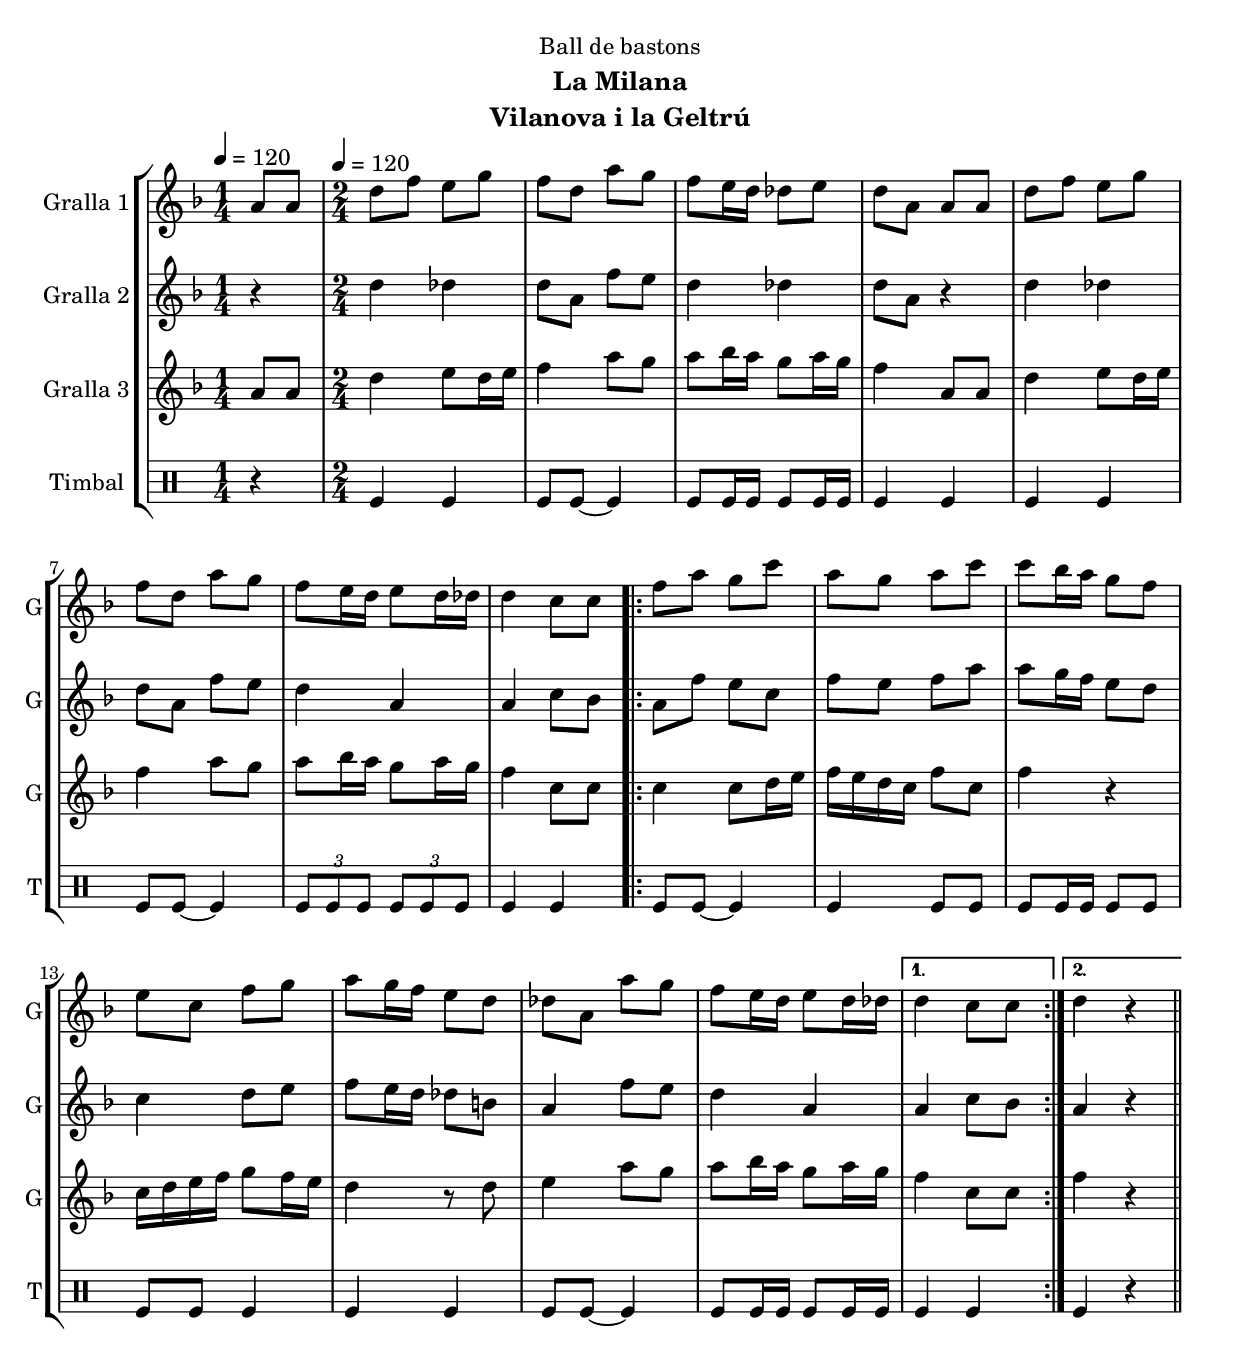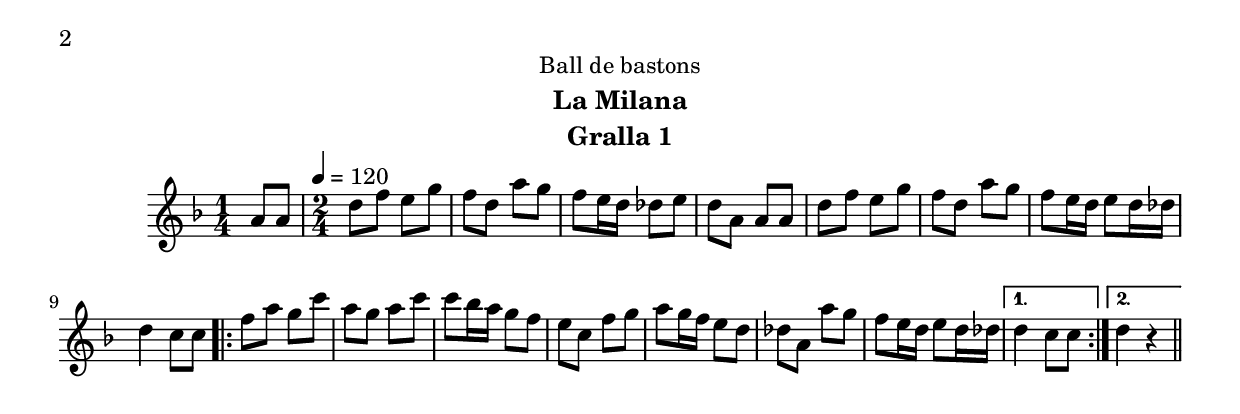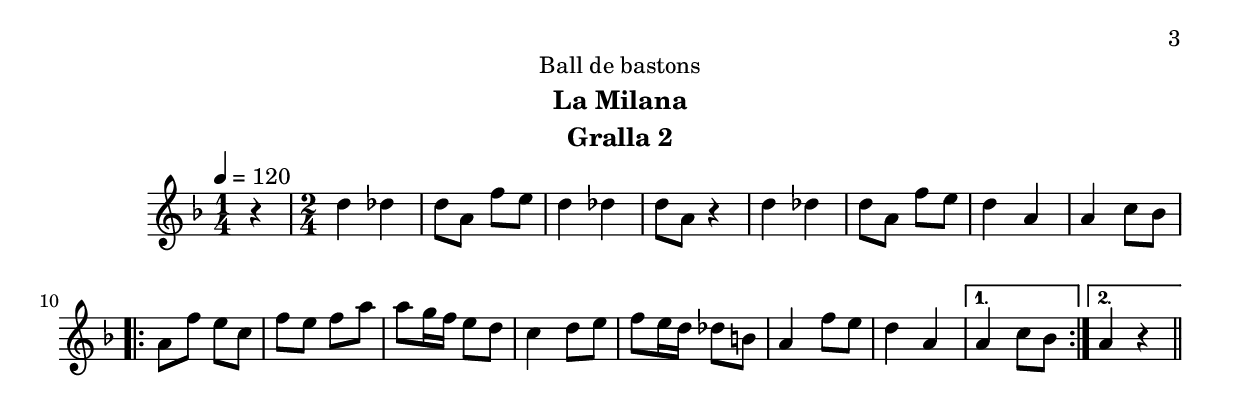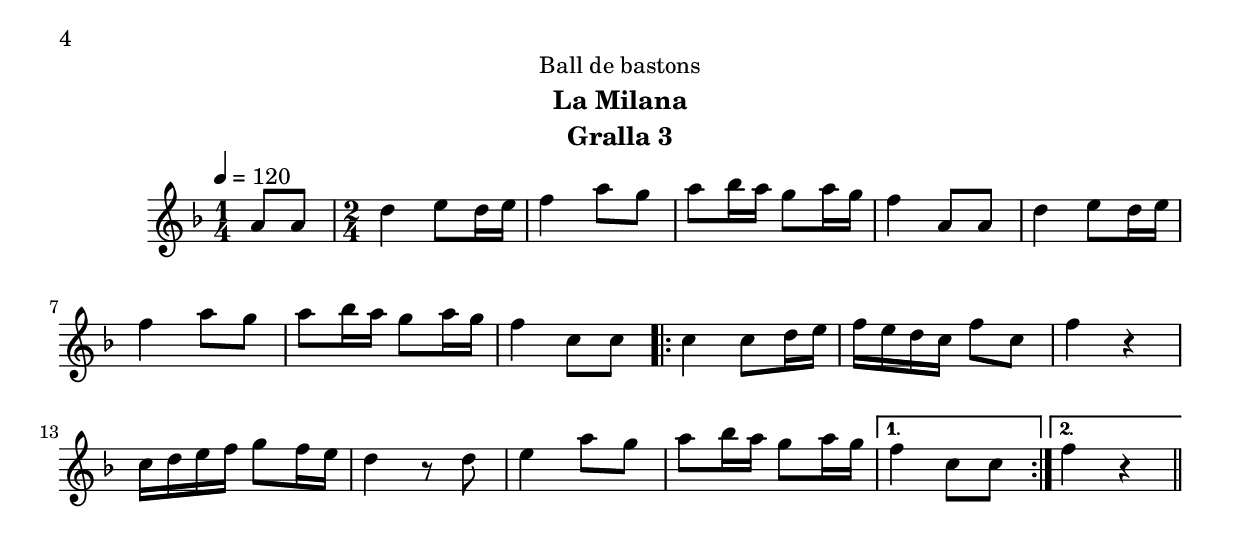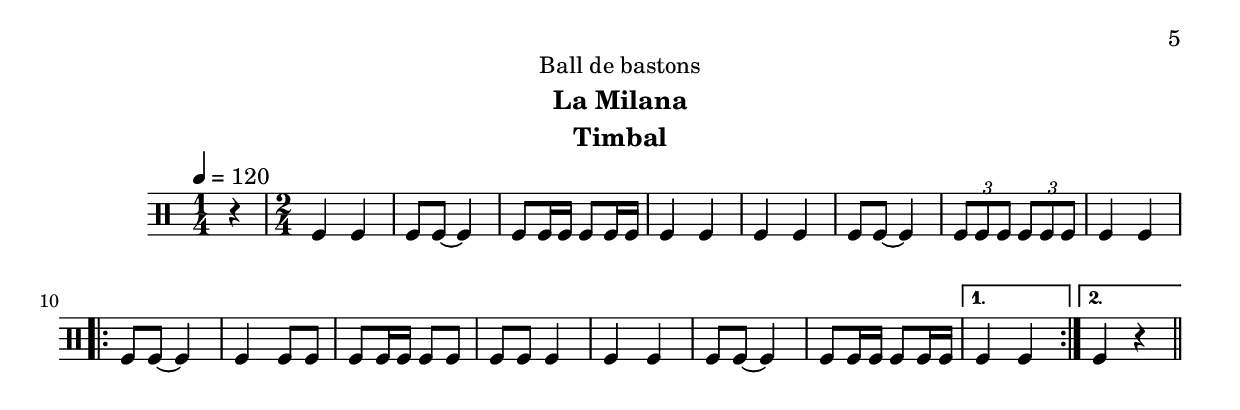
\version "2.22.1"

\header {
  dedication="Ball de bastons"
  title=""
  subtitle="La Milana"
  subsubtitle=""
  poet=""
  meter=""
  piece=""
  composer=""
  arranger=""
  opus=""
  instrument="Vilanova i la Geltrú"
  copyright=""
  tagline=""
}

liniaroAa =
\relative a'
{
  \clef treble
  \key f \major
  \time 1/4
  a8 a \tempo 4 = 120  |
  \time 2/4   d8 f e g  |
  f8 d a' g  |
  f8 e16 d des8 e  |
  %05
  d8 a a a  |
  d8 f e g  |
  f8 d a' g  |
  f8 e16 d e8 d16 des  |
  d4 c8 c  |
  %10
  \repeat volta 2 { f8 a g c  |
  a8 g a c  |
  c8 bes16 a g8 f  |
  e8 c f g  |
  a8 g16 f e8 d  |
  %15
  des8 a a' g  |
  f8 e16 d e8 d16 des }
  \alternative { { d4 c8 c }
  { d4 r4 } } \bar "||" % kompletite
}

liniaroAb =
\relative d''
{
  \tempo 4 = 120
  \clef treble
  \key f \major
  \time 1/4
  r4  |
  \time 2/4   d4 des  |
  d8 a f' e  |
  d4 des  |
  %05
  d8 a r4  |
  d4 des  |
  d8 a f' e  |
  d4 a  |
  a4 c8 bes  |
  %10
  \repeat volta 2 { a8 f' e c  |
  f8 e f a  |
  a8 g16 f e8 d  |
  c4 d8 e  |
  f8 e16 d des8 b  |
  %15
  a4 f'8 e  |
  d4 a }
  \alternative { { a4 c8 bes }
  { a4 r4 } } \bar "||" % kompletite
}

liniaroAc =
\relative a'
{
  \tempo 4 = 120
  \clef treble
  \key f \major
  \time 1/4
  a8 a  |
  \time 2/4   d4 e8 d16 e  |
  f4 a8 g  |
  a8 bes16 a g8 a16 g  |
  %05
  f4 a,8 a  |
  d4 e8 d16 e  |
  f4 a8 g  |
  a8 bes16 a g8 a16 g  |
  f4 c8 c  |
  %10
  \repeat volta 2 { c4 c8 d16 e  |
  f16 e d c f8 c  |
  f4 r  |
  c16 d e f g8 f16 e  |
  d4 r8 d  |
  %15
  e4 a8 g  |
  a8 bes16 a g8 a16 g }
  \alternative { { f4 c8 c }
  { f4 r4 } } \bar "||" % kompletite
}

liniaroAd =
\drummode
{
  \tempo 4 = 120
  \time 1/4
  r4  |
  \time 2/4   tomfl4 tomfl  |
  tomfl8 tomfl ~ tomfl4  |
  tomfl8 tomfl16 tomfl tomfl8 tomfl16 tomfl  |
  %05
  tomfl4 tomfl  |
  tomfl4 tomfl  |
  tomfl8 tomfl ~ tomfl4  |
  \times 2/3 { tomfl8 tomfl tomfl } \times 2/3 { tomfl tomfl tomfl }  |
  tomfl4 tomfl  |
  %10
  \repeat volta 2 { tomfl8 tomfl ~ tomfl4  |
  tomfl4 tomfl8 tomfl  |
  tomfl8 tomfl16 tomfl tomfl8 tomfl  |
  tomfl8 tomfl tomfl4  |
  tomfl4 tomfl  |
  %15
  tomfl8 tomfl ~ tomfl4  |
  tomfl8 tomfl16 tomfl tomfl8 tomfl16 tomfl }
  \alternative { { tomfl4 tomfl }
  { tomfl4 r4 } } \bar "||" % kompletite
}

\bookpart {
  \score {
    \new StaffGroup {
      \override Score.RehearsalMark #'self-alignment-X = #LEFT
      <<
        \new Staff \with {instrumentName = #"Gralla 1" shortInstrumentName = #"G"} \liniaroAa
        \new Staff \with {instrumentName = #"Gralla 2" shortInstrumentName = #"G"} \liniaroAb
        \new Staff \with {instrumentName = #"Gralla 3" shortInstrumentName = #"G"} \liniaroAc
        \new DrumStaff \with {instrumentName = #"Timbal" shortInstrumentName = #"T"} \liniaroAd
      >>
    }
    \layout {}
  }
  \score { \unfoldRepeats
    \new StaffGroup {
      \override Score.RehearsalMark #'self-alignment-X = #LEFT
      <<
        \new Staff \with {instrumentName = #"Gralla 1" shortInstrumentName = #"G"} \liniaroAa
        \new Staff \with {instrumentName = #"Gralla 2" shortInstrumentName = #"G"} \liniaroAb
        \new Staff \with {instrumentName = #"Gralla 3" shortInstrumentName = #"G"} \liniaroAc
        \new DrumStaff \with {instrumentName = #"Timbal" shortInstrumentName = #"T"} \liniaroAd
      >>
    }
    \midi {
      \set Staff.midiInstrument = "oboe"
      \set DrumStaff.midiInstrument = "drums"
    }
  }
}

\bookpart {
  \header {instrument="Gralla 1"}
  \score {
    \new StaffGroup {
      \override Score.RehearsalMark #'self-alignment-X = #LEFT
      <<
        \new Staff \liniaroAa
      >>
    }
    \layout {}
  }
  \score { \unfoldRepeats
    \new StaffGroup {
      \override Score.RehearsalMark #'self-alignment-X = #LEFT
      <<
        \new Staff \liniaroAa
      >>
    }
    \midi {
      \set Staff.midiInstrument = "oboe"
      \set DrumStaff.midiInstrument = "drums"
    }
  }
}

\bookpart {
  \header {instrument="Gralla 2"}
  \score {
    \new StaffGroup {
      \override Score.RehearsalMark #'self-alignment-X = #LEFT
      <<
        \new Staff \liniaroAb
      >>
    }
    \layout {}
  }
  \score { \unfoldRepeats
    \new StaffGroup {
      \override Score.RehearsalMark #'self-alignment-X = #LEFT
      <<
        \new Staff \liniaroAb
      >>
    }
    \midi {
      \set Staff.midiInstrument = "oboe"
      \set DrumStaff.midiInstrument = "drums"
    }
  }
}

\bookpart {
  \header {instrument="Gralla 3"}
  \score {
    \new StaffGroup {
      \override Score.RehearsalMark #'self-alignment-X = #LEFT
      <<
        \new Staff \liniaroAc
      >>
    }
    \layout {}
  }
  \score { \unfoldRepeats
    \new StaffGroup {
      \override Score.RehearsalMark #'self-alignment-X = #LEFT
      <<
        \new Staff \liniaroAc
      >>
    }
    \midi {
      \set Staff.midiInstrument = "oboe"
      \set DrumStaff.midiInstrument = "drums"
    }
  }
}

\bookpart {
  \header {instrument="Timbal"}
  \score {
    \new StaffGroup {
      \override Score.RehearsalMark #'self-alignment-X = #LEFT
      <<
        \new DrumStaff \liniaroAd
      >>
    }
    \layout {}
  }
  \score { \unfoldRepeats
    \new StaffGroup {
      \override Score.RehearsalMark #'self-alignment-X = #LEFT
      <<
        \new DrumStaff \liniaroAd
      >>
    }
    \midi {
      \set Staff.midiInstrument = "oboe"
      \set DrumStaff.midiInstrument = "drums"
    }
  }
}

